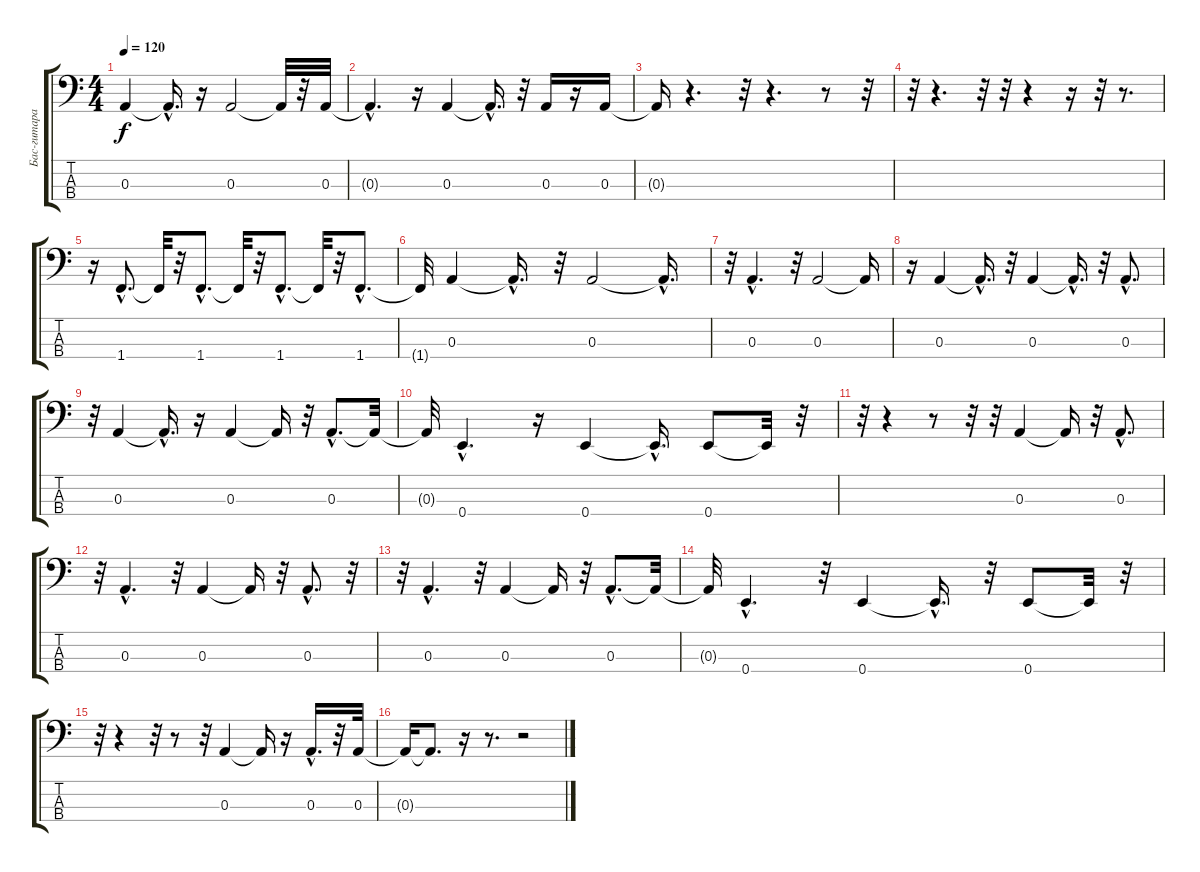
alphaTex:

\track ("Бас-гитара" "Бас-гитара") {instrument electricbassfinger}
\staff {score tabs}
\tuning (G2 D2 A1 E1) {hide}
\ts (4 4)
\tempo 120
\clef f4
\ks c
0.3{t}.4{dy f} 0.3{hac t}.16{d} r.16 0.3.2 0.3{t}.32 r.32 0.3.32 |
0.3{hac t}.4{d} r.16 0.3.4 0.3{hac t}.16{d} r.32 0.3.16 r.16 0.3.16 |
0.3{t}.16 r.4{d} r.32 r.4{d} r.8 r.32 |
r.32 r.4{d} r.32 r.32 r.4 r.16 r.32 r.8{d} |
r.16 1.4{hac}.8{d} 1.4{t}.32 r.32 1.4{hac}.8{d} 1.4{t}.32 r.32 1.4{hac}.8{d} 1.4{t}.32 r.32 1.4{hac}.8{d} |
1.4{t}.32 0.3.4 0.3{hac t}.16{d} r.32 0.3.2 0.3{hac t}.16{d} |
r.32 0.3{hac}.4{d} r.32 0.3.2 0.3{t}.16 |
r.16 0.3.4 0.3{hac t}.16{d} r.32 0.3.4 0.3{hac t}.16{d} r.32 0.3{hac}.8{d} |
r.32 0.3.4 0.3{hac t}.16{d} r.16 0.3.4 0.3{t}.16 r.32 0.3{hac}.8{d} 0.3{t}.32 |
0.3{t}.32 0.4{hac}.4{d} r.16 0.4.4 0.4{hac t}.16{d} 0.4.8 0.4{t}.32 r.32 |
r.32 r.4 r.8 r.32 r.32 0.3.4 0.3{t}.16 r.32 0.3{hac}.8{d} |
r.32 0.3{hac}.4{d} r.32 0.3.4 0.3{t}.16 r.32 0.3{hac}.8{d} r.32 |
r.32 0.3{hac}.4{d} r.32 0.3.4 0.3{t}.16 r.32 0.3{hac}.8{d} 0.3{t}.32 |
0.3{t}.32 0.4{hac}.4{d} r.32 0.4.4 0.4{hac t}.16{d} r.32 0.4.8 0.4{t}.32 r.32 |
r.32 r.4 r.32 r.8 r.32 0.3.4 0.3{t}.16 r.16 0.3{hac}.16{d} r.32 0.3.32 |
0.3{t}.16 0.3{t}.8{d} r.16 r.8{d} r.2
